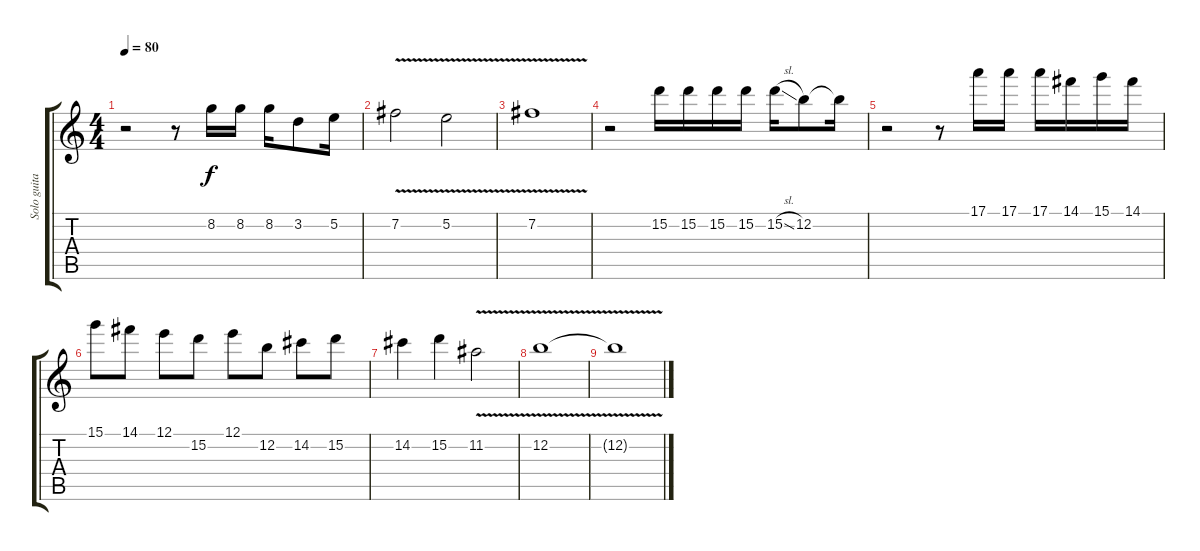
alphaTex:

\track ("Solo guitar" "Solo guita") {instrument acousticguitarsteel}
\staff {score tabs}
\tuning (E4 B3 G3 D3 A2 E2) {hide}
\ts (4 4)
\tempo 80
\clef g2
\ks c
r.2{dy f} r.8 8.2.16 8.2.16 8.2.16 3.2.8 5.2.16 |
7.2{v}.2 5.2{v}.2 |
7.2{v}.1 |
r.2 15.2.16 15.2.16 15.2.16 15.2.16 15.2{sl}.16 12.2.8 12.2{t}.16 |
r.2 r.8 17.1.16 17.1.16 17.1.16 14.1.16 15.1.16 14.1.16 |
15.1.8 14.1.8 12.1.8 15.2.8 12.1.8 12.2.8 14.2.8 15.2.8 |
14.2.4 15.2.4 11.2{v}.2 |
12.2{v}.1 |
12.2{t}.1
